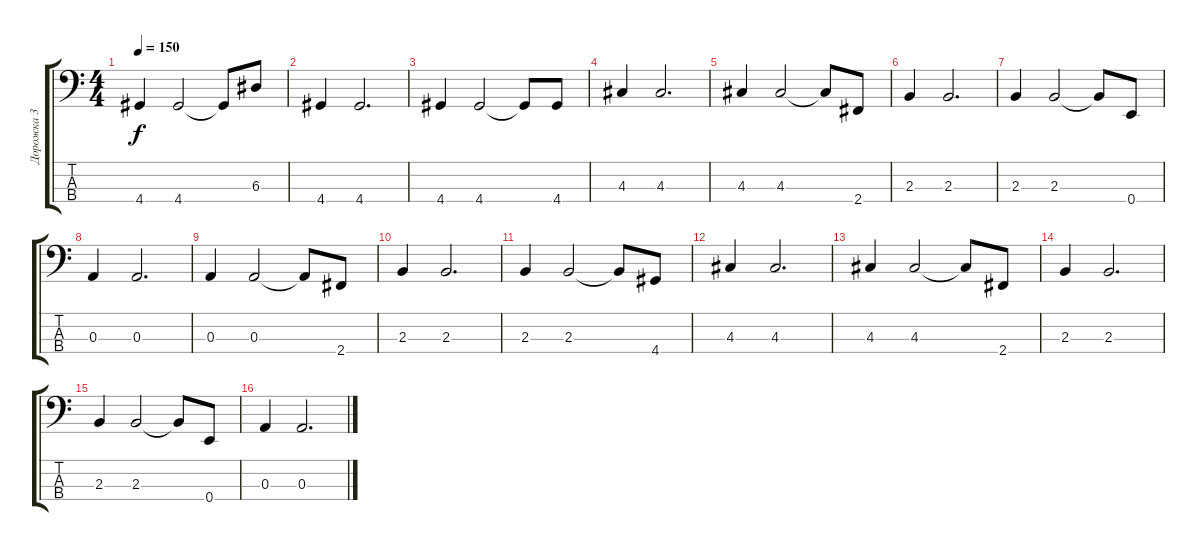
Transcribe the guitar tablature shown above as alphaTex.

\track ("Дорожка 3" "Дорожка 3") {instrument electricbassfinger}
\staff {score tabs}
\tuning (G2 D2 A1 E1) {hide}
\ts (4 4)
\tempo 150
\clef f4
\ks c
4.4.4{dy f} 4.4.2 4.4{t}.8 6.3.8 |
4.4.4 4.4.2{d} |
4.4.4 4.4.2 4.4{t}.8 4.4.8 |
4.3.4 4.3.2{d} |
4.3.4 4.3.2 4.3{t}.8 2.4.8 |
2.3.4 2.3.2{d} |
2.3.4 2.3.2 2.3{t}.8 0.4.8 |
0.3.4 0.3.2{d} |
0.3.4 0.3.2 0.3{t}.8 2.4.8 |
2.3.4 2.3.2{d} |
2.3.4 2.3.2 2.3{t}.8 4.4.8 |
4.3.4 4.3.2{d} |
4.3.4 4.3.2 4.3{t}.8 2.4.8 |
2.3.4 2.3.2{d} |
2.3.4 2.3.2 2.3{t}.8 0.4.8 |
0.3.4 0.3.2{d}
